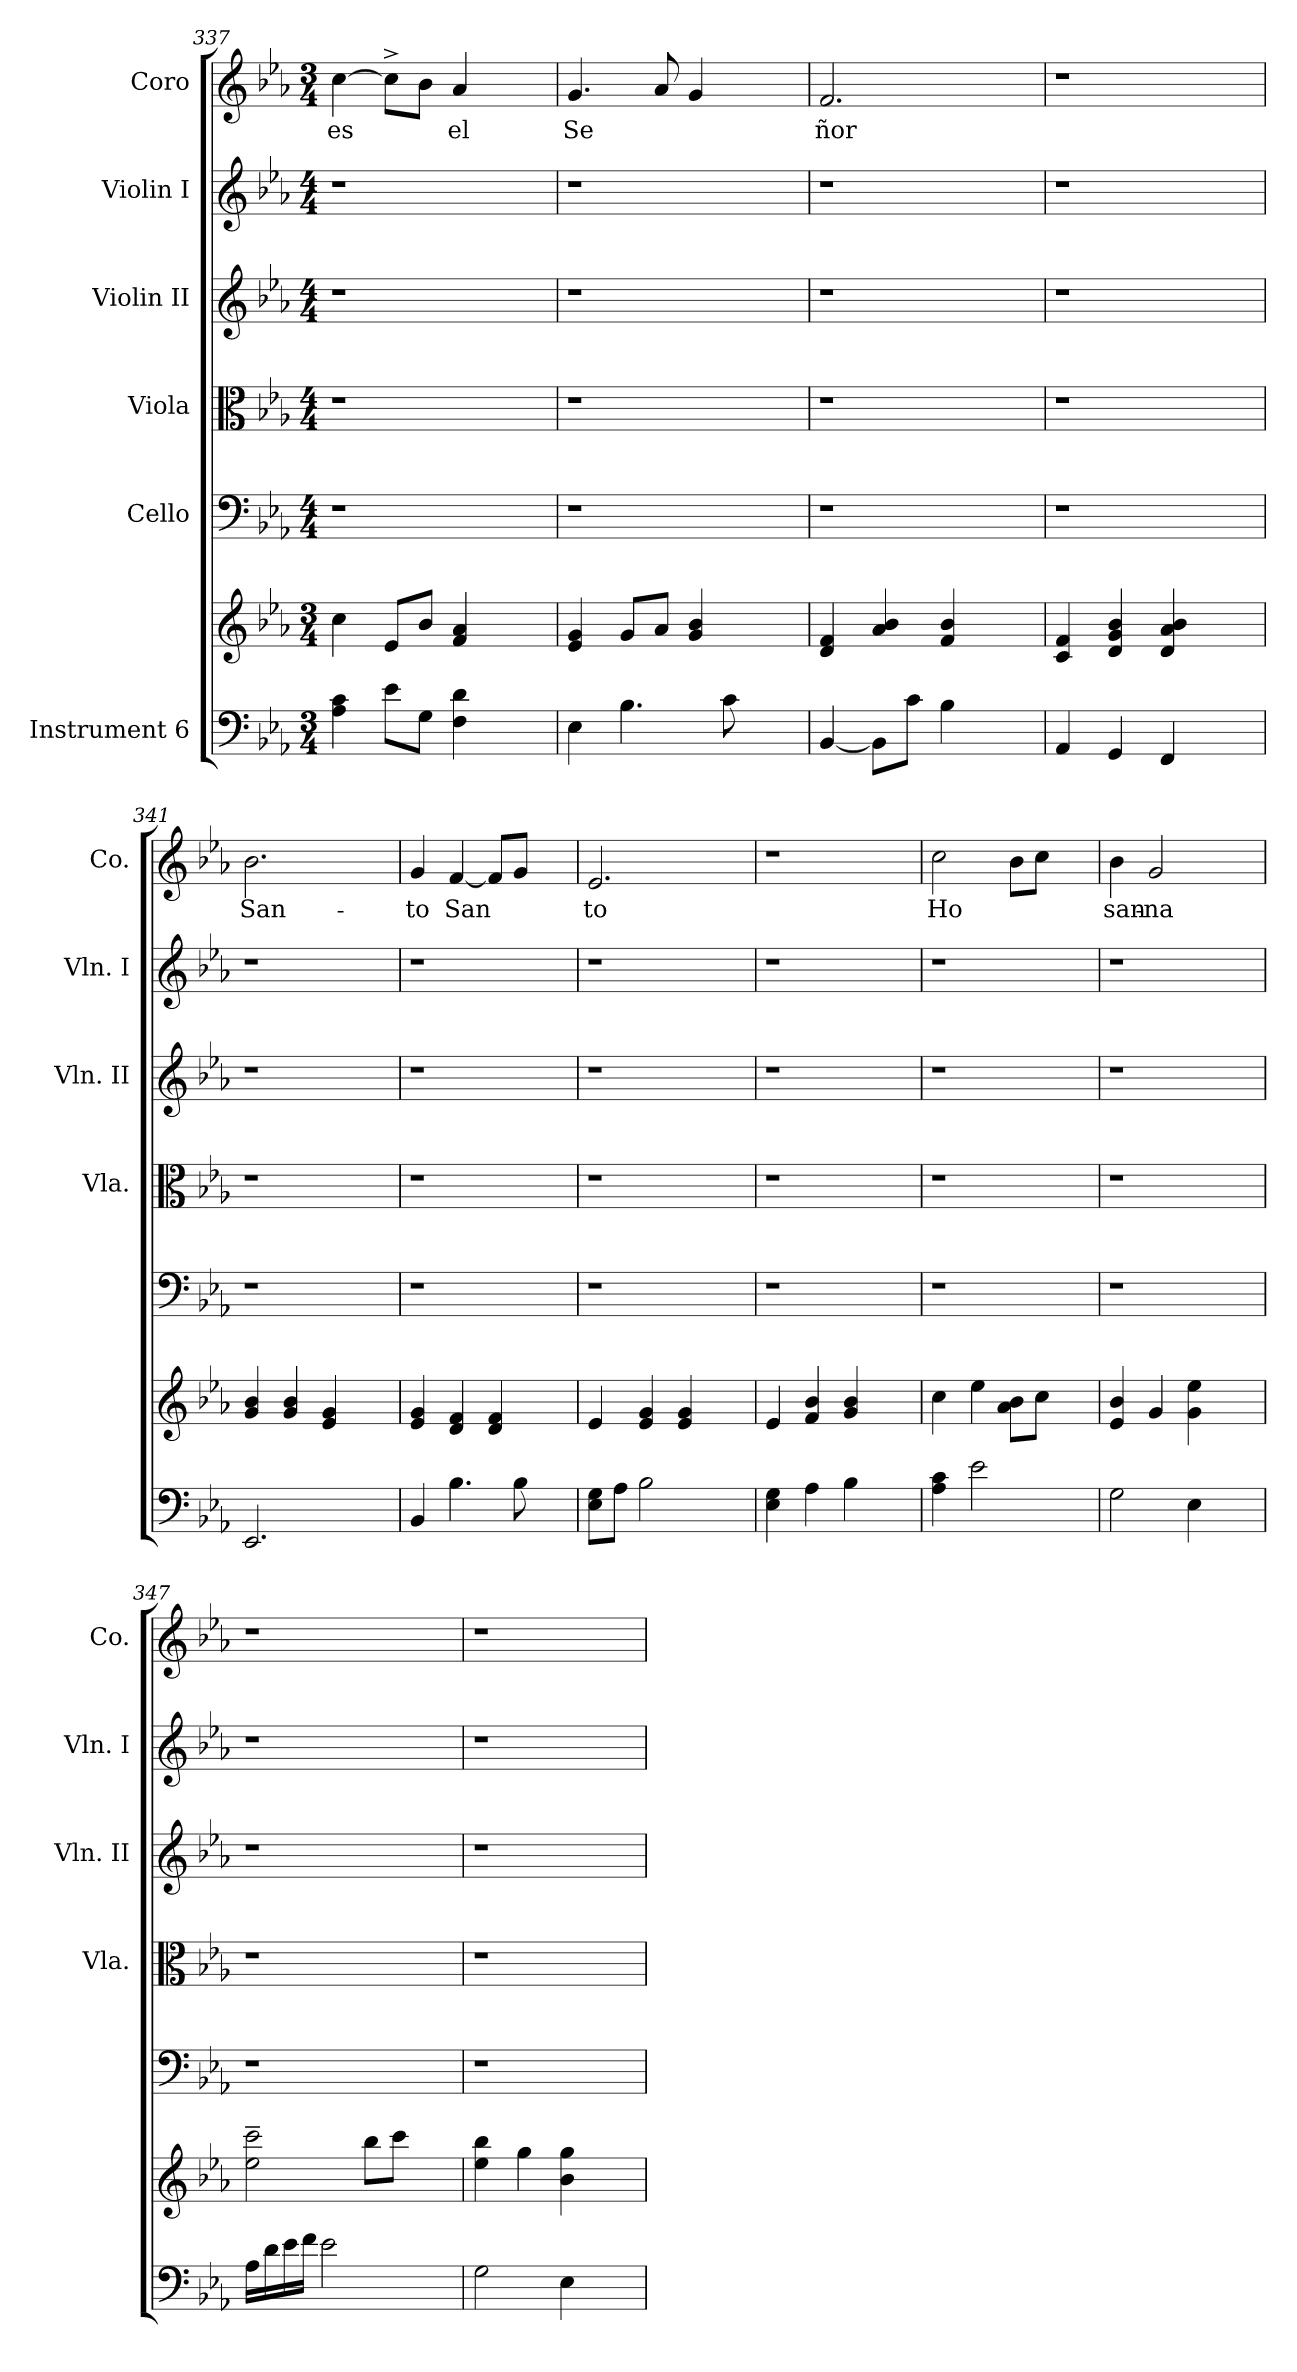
**kern	**kern	**kern	**kern	**kern	**kern	**kern	**text
*part6	*part6	*part5	*part4	*part3	*part2	*part1	*part1
*staff7	*staff6	*staff5	*staff4	*staff3	*staff2	*staff1	*staff1
*I"Instrument 6	*	*I"Cello	*I"Viola	*I"Violin II	*I"Violin I	*I"Coro	*
*	*	*	*I'Vla.	*I'Vln. II	*I'Vln. I	*I'Co.	*
*clefF4	*clefG2	*clefF4	*clefC3	*clefG2	*clefG2	*clefG2	*
*k[b-e-a-]	*k[b-e-a-]	*k[b-e-a-]	*k[b-e-a-]	*k[b-e-a-]	*k[b-e-a-]	*k[b-e-a-]	*
*E-:	*E-:	*E-:	*E-:	*E-:	*E-:	*E-:	*
*M3/4	*M3/4	*M4/4	*M4/4	*M4/4	*M4/4	*M3/4	*
=337	=337	=337	=337	=337	=337	=337	=337
!	!	!	!	!	!	!	!LO:LY:b:cj
4A-\ 4c\	4cc\	1r	1r	1r	1r	[>4cc\	es
8e-\L	8e-/L	.	.	.	.	8cc^<\L]	.
8G\J	8b-/J	.	.	.	.	8b-\J	.
!	!	!	!	!	!	!	!LO:LY:b:cj
4d\ 4F\	4f/ 4a-/	.	.	.	.	4a-/	el
4ryy	4ryy	.	.	.	.	4ryy	.
=338	=338	=338	=338	=338	=338	=338	=338
!	!	!	!	!	!	!	!LO:LY:b:cj
4E-\	4e-/ 4g/	1r	1r	1r	1r	4.g/	Se
4.B-\	8g/L	.	.	.	.	.	.
.	8a-/J	.	.	.	.	8a-/	.
.	4g/ 4b-/	.	.	.	.	4g/	.
8c\	.	.	.	.	.	.	.
4ryy	4ryy	.	.	.	.	4ryy	.
=339	=339	=339	=339	=339	=339	=339	=339
!	!	!	!	!	!	!	!LO:LY:b:cj
[>4BB-/	4d/ 4f/	1r	1r	1r	1r	2.f/	ñor
8BB-\L]	4a-/ 4b-/	.	.	.	.	.	.
8c\J	.	.	.	.	.	.	.
4B-\	4b-/ 4f/	.	.	.	.	.	.
4ryy	4ryy	.	.	.	.	4ryy	.
=340	=340	=340	=340	=340	=340	=340	=340
!	!	!	!	!	!	!LO:N:vis=1	!
4AA-/	4f/ 4c/	1r	1r	1r	1r	2.r	.
4GG/	4b-/ 4d/ 4g/	.	.	.	.	.	.
4FF/	4d/ 4a-/ 4b-/	.	.	.	.	.	.
4ryy	4ryy	.	.	.	.	4ryy	.
!!LO:LB:g=z
=341	=341	=341	=341	=341	=341	=341	=341
!	!	!	!	!	!	!	!LO:LY:b:cj
2.EE-/	4g/ 4b-/	1r	1r	1r	1r	2.b-\	San-
.	4b-/ 4g/	.	.	.	.	.	.
.	4e-/ 4g/	.	.	.	.	.	.
4ryy	4ryy	.	.	.	.	4ryy	.
=342	=342	=342	=342	=342	=342	=342	=342
!	!	!	!	!	!	!	!LO:LY:b:cj
4BB-/	4e-/ 4g/	1r	1r	1r	1r	4g/	-to
!	!	!	!	!	!	!	!LO:LY:b
4.B-\	4d/ 4f/	.	.	.	.	[<4f/	San
.	4d/ 4f/	.	.	.	.	8f/L]	.
8B-\	.	.	.	.	.	8g/J	.
4ryy	4ryy	.	.	.	.	4ryy	.
=343	=343	=343	=343	=343	=343	=343	=343
!	!	!	!	!	!	!	!LO:LY:b:cj
8E-\ 8G\L	4e-/	1r	1r	1r	1r	2.e-/	to
8A-\J	.	.	.	.	.	.	.
2B-\	4e-/ 4g/	.	.	.	.	.	.
.	4e-/ 4g/	.	.	.	.	.	.
4ryy	4ryy	.	.	.	.	4ryy	.
=344	=344	=344	=344	=344	=344	=344	=344
!	!	!	!	!	!	!LO:N:vis=1	!
4G\ 4E-\	4e-/	1r	1r	1r	1r	2.r	.
4A-\	4f/ 4b-/	.	.	.	.	.	.
4B-\	4g/ 4b-/	.	.	.	.	.	.
4ryy	4ryy	.	.	.	.	4ryy	.
=345	=345	=345	=345	=345	=345	=345	=345
!	!	!	!	!	!	!	!LO:LY:b:cj
4A-\ 4c\	4cc\	1r	1r	1r	1r	2cc\	Ho
2e-\	4ee-\	.	.	.	.	.	.
.	8a-\ 8b-\L	.	.	.	.	8b-\L	.
.	8cc\J	.	.	.	.	8cc\J	.
4ryy	4ryy	.	.	.	.	4ryy	.
=346	=346	=346	=346	=346	=346	=346	=346
!	!	!	!	!	!	!	!LO:LY:b:cj
2G\	4e-/ 4b-/	1r	1r	1r	1r	4b-\	san-
!	!	!	!	!	!	!	!LO:LY:b:cj
.	4g/	.	.	.	.	2g/	-na
4E-\	4g\ 4ee-\	.	.	.	.	.	.
4ryy	4ryy	.	.	.	.	4ryy	.
!!LO:LB:g=z
=347	=347	=347	=347	=347	=347	=347	=347
!	!	!	!	!	!	!LO:N:vis=1	!
16A-\L	2ee-\~> 2ccc\~>	1r	1r	1r	1r	2.r	.
16d\	.	.	.	.	.	.	.
16e-\	.	.	.	.	.	.	.
16f\J	.	.	.	.	.	.	.
2e-\	.	.	.	.	.	.	.
.	8bb-\L	.	.	.	.	.	.
.	8ccc\J	.	.	.	.	.	.
4ryy	4ryy	.	.	.	.	4ryy	.
=348	=348	=348	=348	=348	=348	=348	=348
!	!	!	!	!	!	!LO:N:vis=1	!
2G\	4ee-\ 4bb-\	1r	1r	1r	1r	2.r	.
.	4gg\	.	.	.	.	.	.
4E-\	4b-\ 4gg\	.	.	.	.	.	.
4ryy	4ryy	.	.	.	.	4ryy	.
=	=	=	=	=	=	=	=
*-	*-	*-	*-	*-	*-	*-	*-
